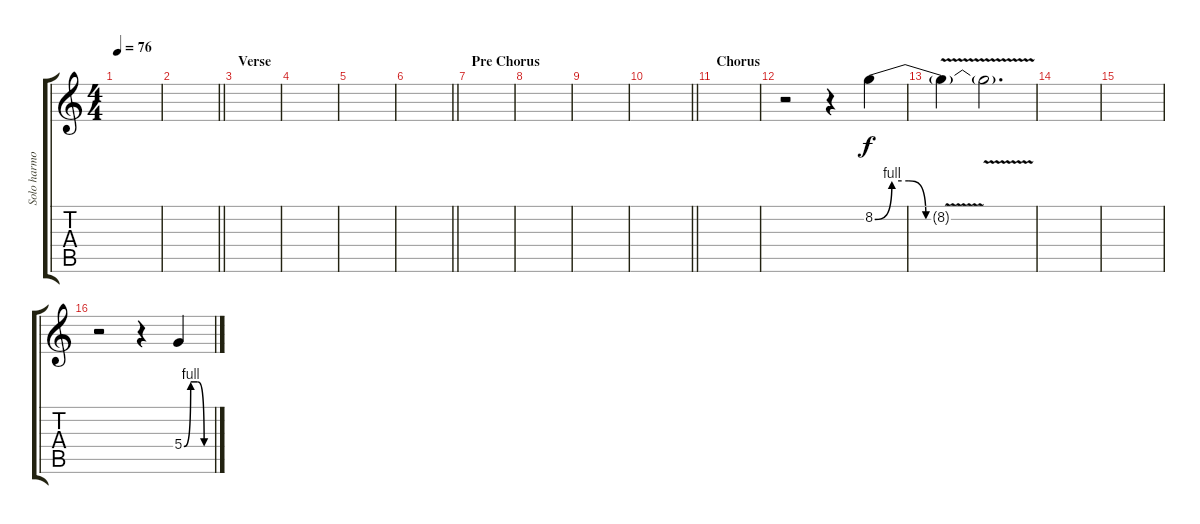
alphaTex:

\track ("Solo harmony" "Solo harmo") {instrument distortionguitar}
\staff {score tabs}
\tuning (E4 B3 G3 D3 A2 E2) {hide}
\ts (4 4)
\tempo 76
\clef g2
\ks c
|
\barLineRight lightlight
|
\section ("" "Verse")
|
|
|
\barLineRight lightlight
|
\section ("" "Pre Chorus")
|
|
|
\barLineRight lightlight
|
\section ("" "Chorus")
|
r.2 r.4 8.2{be (custom 0 0 15 4 30 4 45 0 60 0)}.4 |
8.2{v t}.4 8.2{t}.2{d} |
|
|
r.2 r.4 5.4{be (custom 0 0 15 4 30 4 45 0 60 0)}.4
